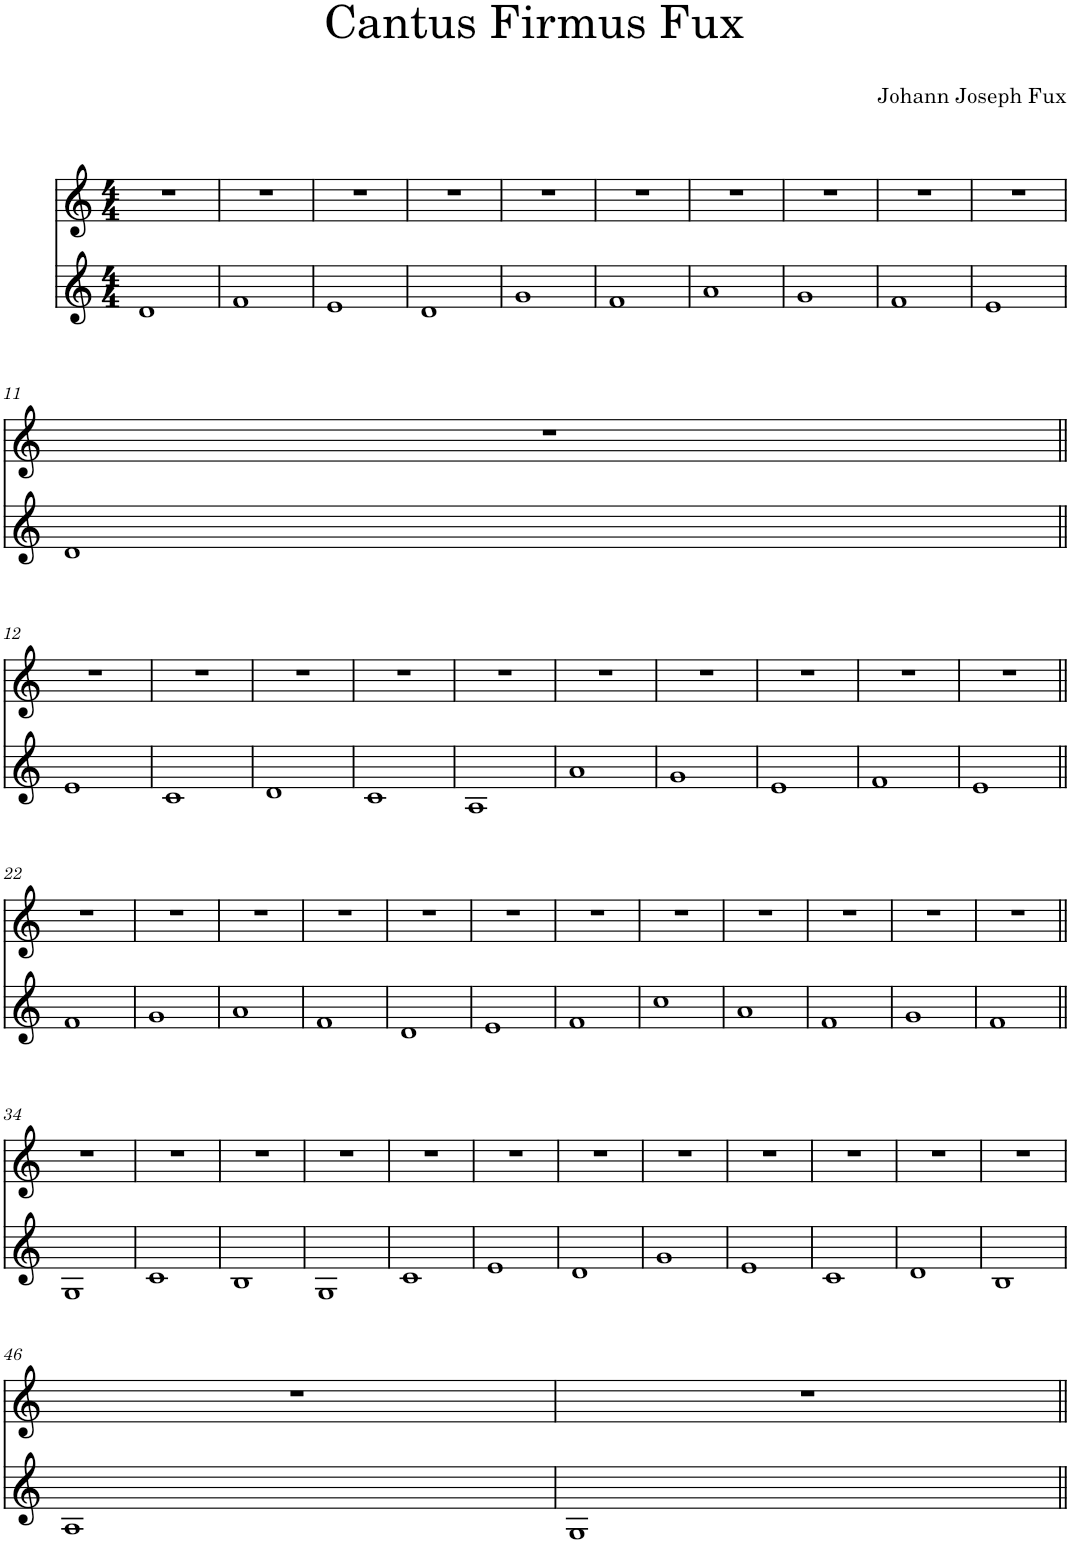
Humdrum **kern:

**kern	**kern
*part1	*part1
*staff2	*staff1
*I"Solo Vocal	*
*clefG2	*clefG2
*k[]	*k[]
*M4/4	*M4/4
=1	=1
1d	1r
=2	=2
1f	1r
=3	=3
1e	1r
=4	=4
1d	1r
=5	=5
1g	1r
=6	=6
1f	1r
=7	=7
1a	1r
=8	=8
1g	1r
=9	=9
1f	1r
=10	=10
1e	1r
!!LO:LB:g=z
=11	=11
1d	1r
!!LO:LB:g=z
=12||	=12||
1e	1r
=13	=13
1c	1r
=14	=14
1d	1r
=15	=15
1c	1r
=16	=16
1A	1r
=17	=17
1a	1r
=18	=18
1g	1r
=19	=19
1e	1r
=20	=20
1f	1r
=21	=21
1e	1r
!!LO:LB:g=z
=22||	=22||
1f	1r
=23	=23
1g	1r
=24	=24
1a	1r
=25	=25
1f	1r
=26	=26
1d	1r
=27	=27
1e	1r
=28	=28
1f	1r
=29	=29
1cc	1r
=30	=30
1a	1r
=31	=31
1f	1r
=32	=32
1g	1r
=33	=33
1f	1r
!!LO:LB:g=z
=34||	=34||
1G	1r
=35	=35
1c	1r
=36	=36
1B	1r
=37	=37
1G	1r
=38	=38
1c	1r
=39	=39
1e	1r
=40	=40
1d	1r
=41	=41
1g	1r
=42	=42
1e	1r
=43	=43
1c	1r
=44	=44
1d	1r
=45	=45
1B	1r
!!LO:LB:g=z
=46	=46
1A	1r
=47	=47
1G	1r
=||	=||
*-	*-
